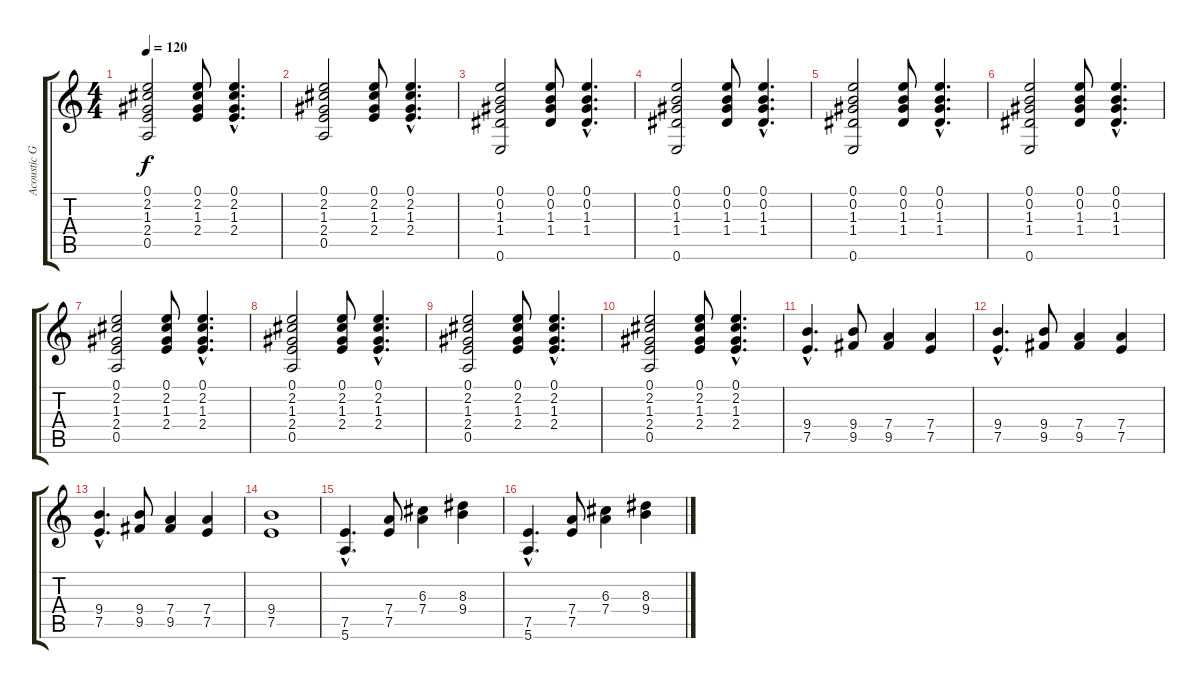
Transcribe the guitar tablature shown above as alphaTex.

\track ("Acoustic Guitar" "Acoustic G") {instrument acousticguitarnylon}
\staff {score tabs}
\tuning (E4 B3 G3 D3 A2 E2) {hide}
\ts (4 4)
\tempo 120
\clef g2
\ks c
(0.1 2.2 1.3 2.4 0.5).2{dy f} (0.1 2.2 1.3 2.4).8 (0.1{hac} 2.2{hac} 1.3{hac} 2.4{hac}).4{d} |
(0.1 2.2 1.3 2.4 0.5).2 (0.1 2.2 1.3 2.4).8 (0.1{hac} 2.2{hac} 1.3{hac} 2.4{hac}).4{d} |
(0.1 0.2 1.3 1.4 0.6).2 (0.1 0.2 1.3 1.4).8 (0.1{hac} 0.2{hac} 1.3{hac} 1.4{hac}).4{d} |
(0.1 0.2 1.3 1.4 0.6).2 (0.1 0.2 1.3 1.4).8 (0.1{hac} 0.2{hac} 1.3{hac} 1.4{hac}).4{d} |
(0.1 0.2 1.3 1.4 0.6).2 (0.1 0.2 1.3 1.4).8 (0.1{hac} 0.2{hac} 1.3{hac} 1.4{hac}).4{d} |
(0.1 0.2 1.3 1.4 0.6).2 (0.1 0.2 1.3 1.4).8 (0.1{hac} 0.2{hac} 1.3{hac} 1.4{hac}).4{d} |
(0.1 2.2 1.3 2.4 0.5).2 (0.1 2.2 1.3 2.4).8 (0.1{hac} 2.2{hac} 1.3{hac} 2.4{hac}).4{d} |
(0.1 2.2 1.3 2.4 0.5).2 (0.1 2.2 1.3 2.4).8 (0.1{hac} 2.2{hac} 1.3{hac} 2.4{hac}).4{d} |
(0.1 2.2 1.3 2.4 0.5).2 (0.1 2.2 1.3 2.4).8 (0.1{hac} 2.2{hac} 1.3{hac} 2.4{hac}).4{d} |
(0.1 2.2 1.3 2.4 0.5).2 (0.1 2.2 1.3 2.4).8 (0.1{hac} 2.2{hac} 1.3{hac} 2.4{hac}).4{d} |
(9.4{hac} 7.5{hac}).4{d} (9.4 9.5).8 (7.4 9.5).4 (7.4 7.5).4 |
(9.4{hac} 7.5{hac}).4{d} (9.4 9.5).8 (7.4 9.5).4 (7.4 7.5).4 |
(9.4{hac} 7.5{hac}).4{d} (9.4 9.5).8 (7.4 9.5).4 (7.4 7.5).4 |
(9.4 7.5).1 |
(7.5{hac} 5.6{hac}).4{d} (7.4 7.5).8 (6.3 7.4).4 (8.3 9.4).4 |
(7.5{hac} 5.6{hac}).4{d} (7.4 7.5).8 (6.3 7.4).4 (8.3 9.4).4
